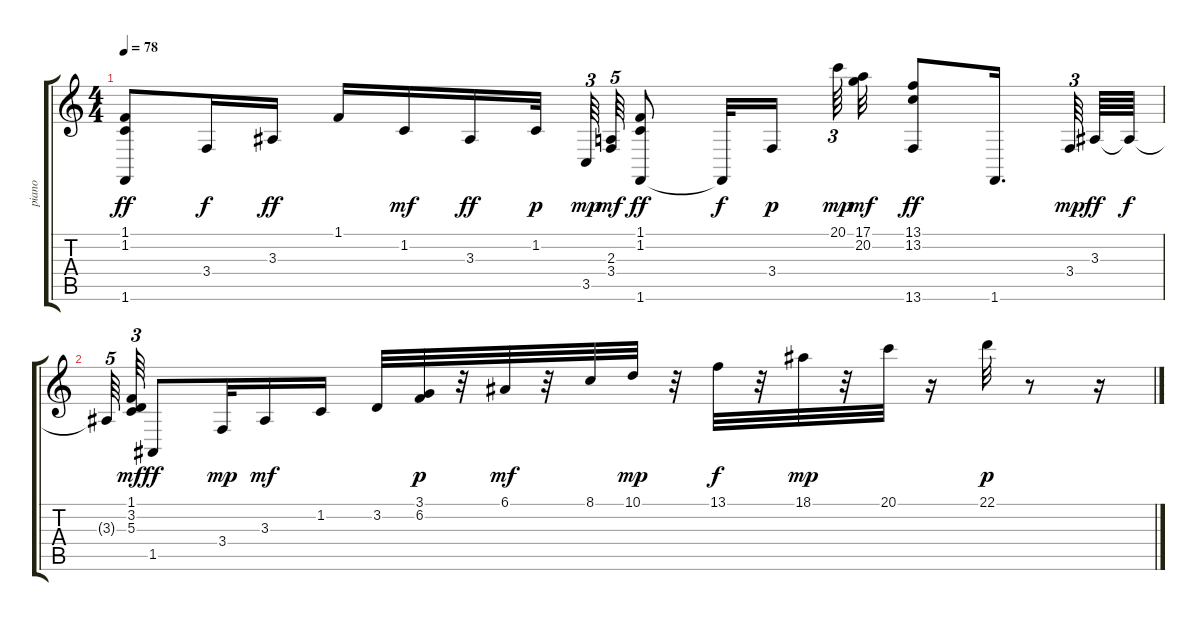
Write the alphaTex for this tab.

\track ("piano" "piano") {instrument honkytonkpiano}
\staff {score tabs}
\tuning (E4 B3 G3 D3 A2 E2) {hide}
\ts (4 4)
\tempo 78
\clef g2
\ks c
(1.1 1.2 1.6).8{dy ff} 3.4.16{dy f} 3.3.16{dy ff} 1.1.16 1.2.16{dy mf} 3.3.16{dy ff} 1.2.32{dy p} 3.5.64{tu (3 2) dy mp} (2.3 3.4).64{tu (5 4) dy mf} (1.1 1.2 1.6).8{dy ff} 1.6{t}.32{dy f} 3.4.16{dy p} 20.1.64{tu (3 2) dy mp} (17.1 20.2).32{dy mf} (13.1 13.2 13.6).8{dy ff} 1.6.16{d} 3.4.64{tu (3 2) dy mp} 3.3.64{dy ff} 3.3{t}.64{dy f} |
3.3{t}.64{tu (5 4)} (1.1 3.2 5.3).64{tu (3 2) dy mf} 1.5.8{dy ff} 3.4.32{dy mp} 3.3.16{dy mf} 1.2.16 3.2.32 (3.1 6.2).32{dy p} r.32 6.1.32{dy mf} r.32 8.1.32 10.1.32{dy mp} r.32 13.1.32{dy f} r.32 18.1.32{dy mp} r.32 20.1.32 r.16 22.1.32{dy p} r.8 r.16
